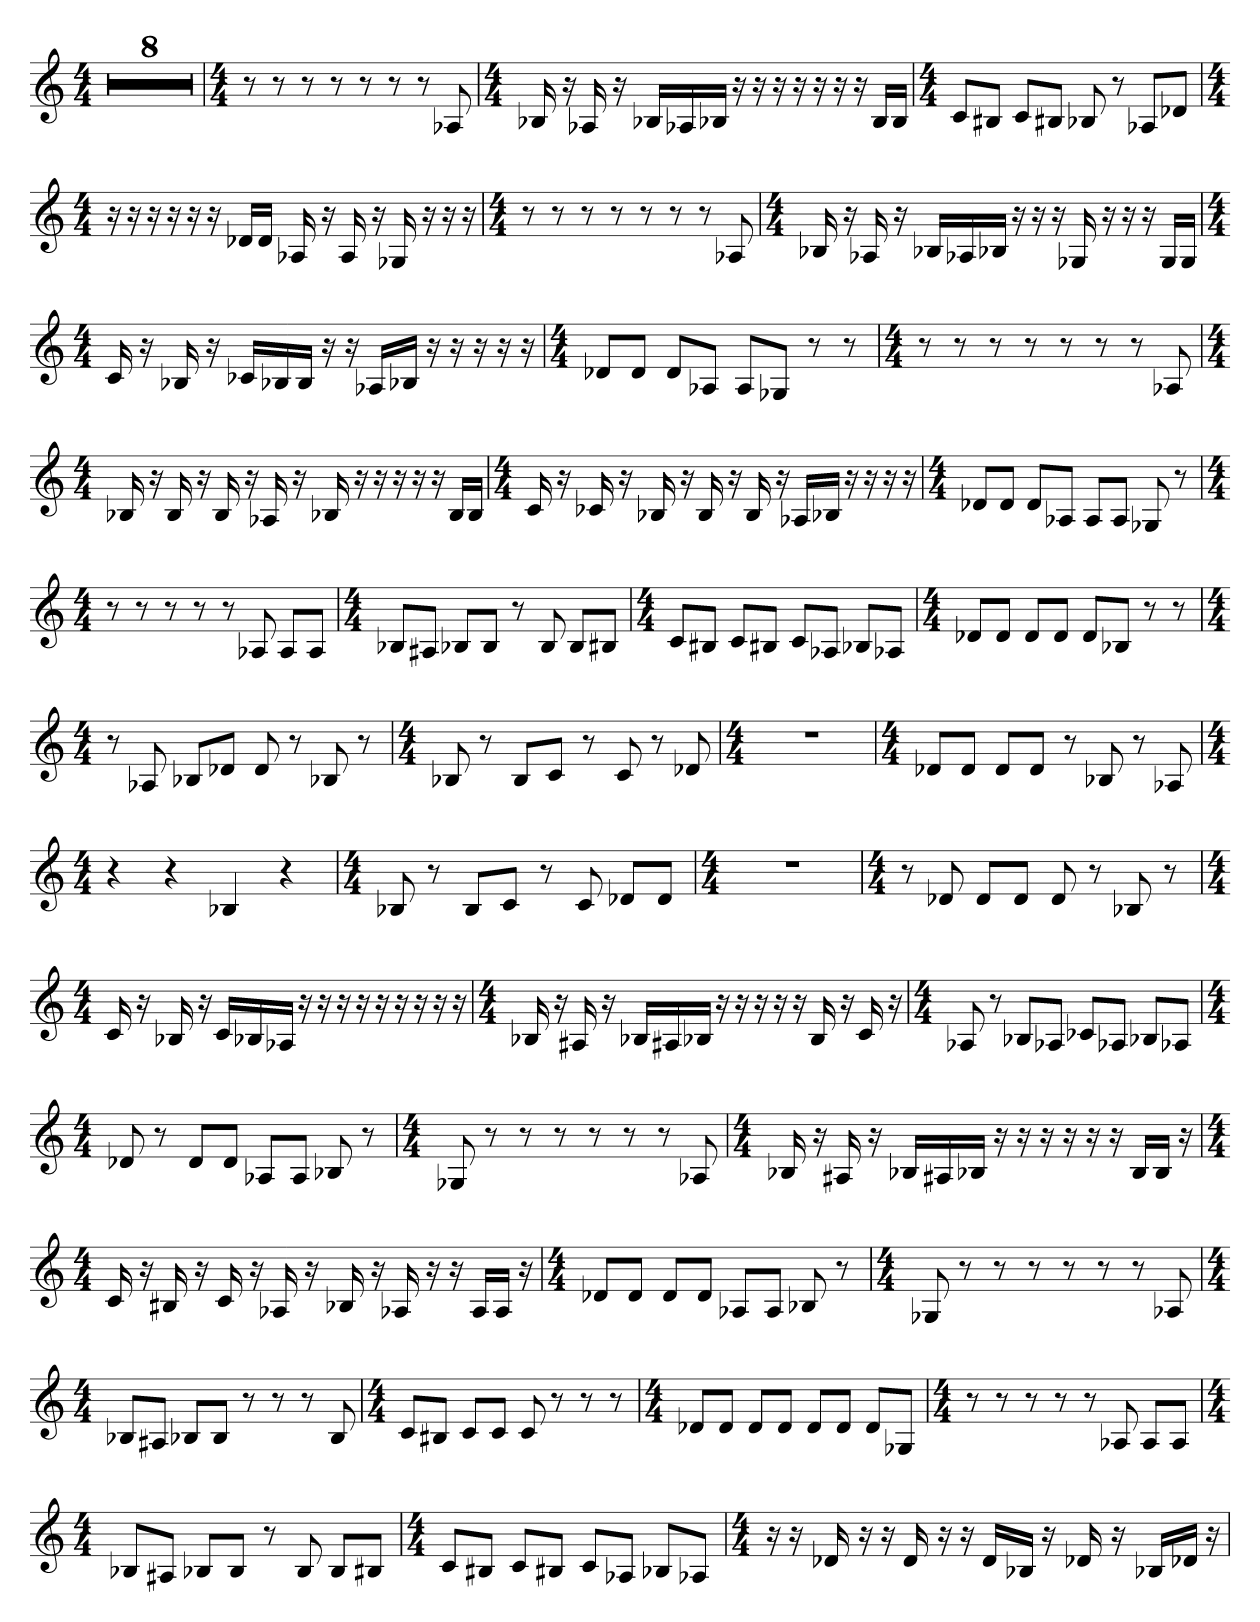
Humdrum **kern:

**kern
*part1
*staff1
*M4/4
=
1r
=
*M4/4
1r
=
*M4/4
1r
=
*M4/4
1r
=
*M4/4
1r
=
*M4/4
1r
=
*M4/4
1r
=
*M4/4
1r
=
*M4/4
8r
8r
8r
8r
8r
8r
8r
8A-X
=
*M4/4
16B-X
16r
16A-X
16r
16B-XLL
16A-X
16B-XJJ
16r
16r
16r
16r
16r
16r
16r
16B-LL
16B-JJ
=
*M4/4
8cL
8B#XJ
8cL
8B#XJ
8B-X
8r
8A-XL
8d-XJ
=
*M4/4
16r
16r
16r
16r
16r
16r
16d-XLL
16d-JJ
16A-X
16r
16A-
16r
16G-X
16r
16r
16r
=
*M4/4
8r
8r
8r
8r
8r
8r
8r
8A-X
=
*M4/4
16B-X
16r
16A-X
16r
16B-XLL
16A-X
16B-XJJ
16r
16r
16r
16G-X
16r
16r
16r
16G-LL
16G-JJ
=
*M4/4
16c
16r
16B-X
16r
16c-XLL
16B-X
16B-JJ
16r
16r
16A-XLL
16B-XJJ
16r
16r
16r
16r
16r
=
*M4/4
8d-XL
8d-J
8d-L
8A-XJ
8A-L
8G-XJ
8r
8r
=
*M4/4
8r
8r
8r
8r
8r
8r
8r
8A-X
=
*M4/4
16B-X
16r
16B-
16r
16B-
16r
16A-X
16r
16B-X
16r
16r
16r
16r
16r
16B-LL
16B-JJ
=
*M4/4
16c
16r
16c-X
16r
16B-X
16r
16B-
16r
16B-
16r
16A-XLL
16B-XJJ
16r
16r
16r
16r
=
*M4/4
8d-XL
8d-J
8d-L
8A-XJ
8A-L
8A-J
8G-X
8r
=
*M4/4
8r
8r
8r
8r
8r
8A-X
8A-L
8A-J
=
*M4/4
8B-XL
8A#XJ
8B-XL
8B-J
8r
8B-
8B-L
8B#XJ
=
*M4/4
8cL
8B#XJ
8cL
8B#XJ
8cL
8A-XJ
8B-XL
8A-XJ
=
*M4/4
8d-XL
8d-J
8d-L
8d-J
8d-L
8B-XJ
8r
8r
=
*M4/4
8r
8A-X
8B-XL
8d-XJ
8d-
8r
8B-X
8r
=
*M4/4
8B-X
8r
8B-L
8cJ
8r
8c
8r
8d-X
=
*M4/4
1r
=
*M4/4
8d-XL
8d-J
8d-L
8d-J
8r
8B-X
8r
8A-X
=
*M4/4
4r
4r
4B-X
4r
=
*M4/4
8B-X
8r
8B-L
8cJ
8r
8c
8d-XL
8d-J
=
*M4/4
1r
=
*M4/4
8r
8d-X
8d-L
8d-J
8d-
8r
8B-X
8r
=
*M4/4
16c
16r
16B-X
16r
16cLL
16B-X
16A-XJJ
16r
16r
16r
16r
16r
16r
16r
16r
16r
=
*M4/4
16B-X
16r
16A#X
16r
16B-XLL
16A#X
16B-XJJ
16r
16r
16r
16r
16r
16B-
16r
16c
16r
=
*M4/4
8A-X
8r
8B-XL
8A-XJ
8c-XL
8A-XJ
8B-XL
8A-XJ
=
*M4/4
8d-X
8r
8d-L
8d-J
8A-XL
8A-J
8B-X
8r
=
*M4/4
8G-X
8r
8r
8r
8r
8r
8r
8A-X
=
*M4/4
16B-X
16r
16A#X
16r
16B-XLL
16A#X
16B-XJJ
16r
16r
16r
16r
16r
16r
16B-LL
16B-JJ
16r
=
*M4/4
16c
16r
16B#X
16r
16c
16r
16A-X
16r
16B-X
16r
16A-X
16r
16r
16A-LL
16A-JJ
16r
=
*M4/4
8d-XL
8d-J
8d-L
8d-J
8A-XL
8A-J
8B-X
8r
=
*M4/4
8G-X
8r
8r
8r
8r
8r
8r
8A-X
=
*M4/4
8B-XL
8A#XJ
8B-XL
8B-J
8r
8r
8r
8B-
=
*M4/4
8cL
8B#XJ
8cL
8cJ
8c
8r
8r
8r
=
*M4/4
8d-XL
8d-J
8d-L
8d-J
8d-L
8d-J
8d-L
8G-XJ
=
*M4/4
8r
8r
8r
8r
8r
8A-X
8A-L
8A-J
=
*M4/4
8B-XL
8A#XJ
8B-XL
8B-J
8r
8B-
8B-L
8B#XJ
=
*M4/4
8cL
8B#XJ
8cL
8B#XJ
8cL
8A-XJ
8B-XL
8A-XJ
=
*M4/4
16r
16r
16d-X
16r
16r
16d-
16r
16r
16d-LL
16B-XJJ
16r
16d-X
16r
16B-XLL
16d-XJJ
16r
=
*-
